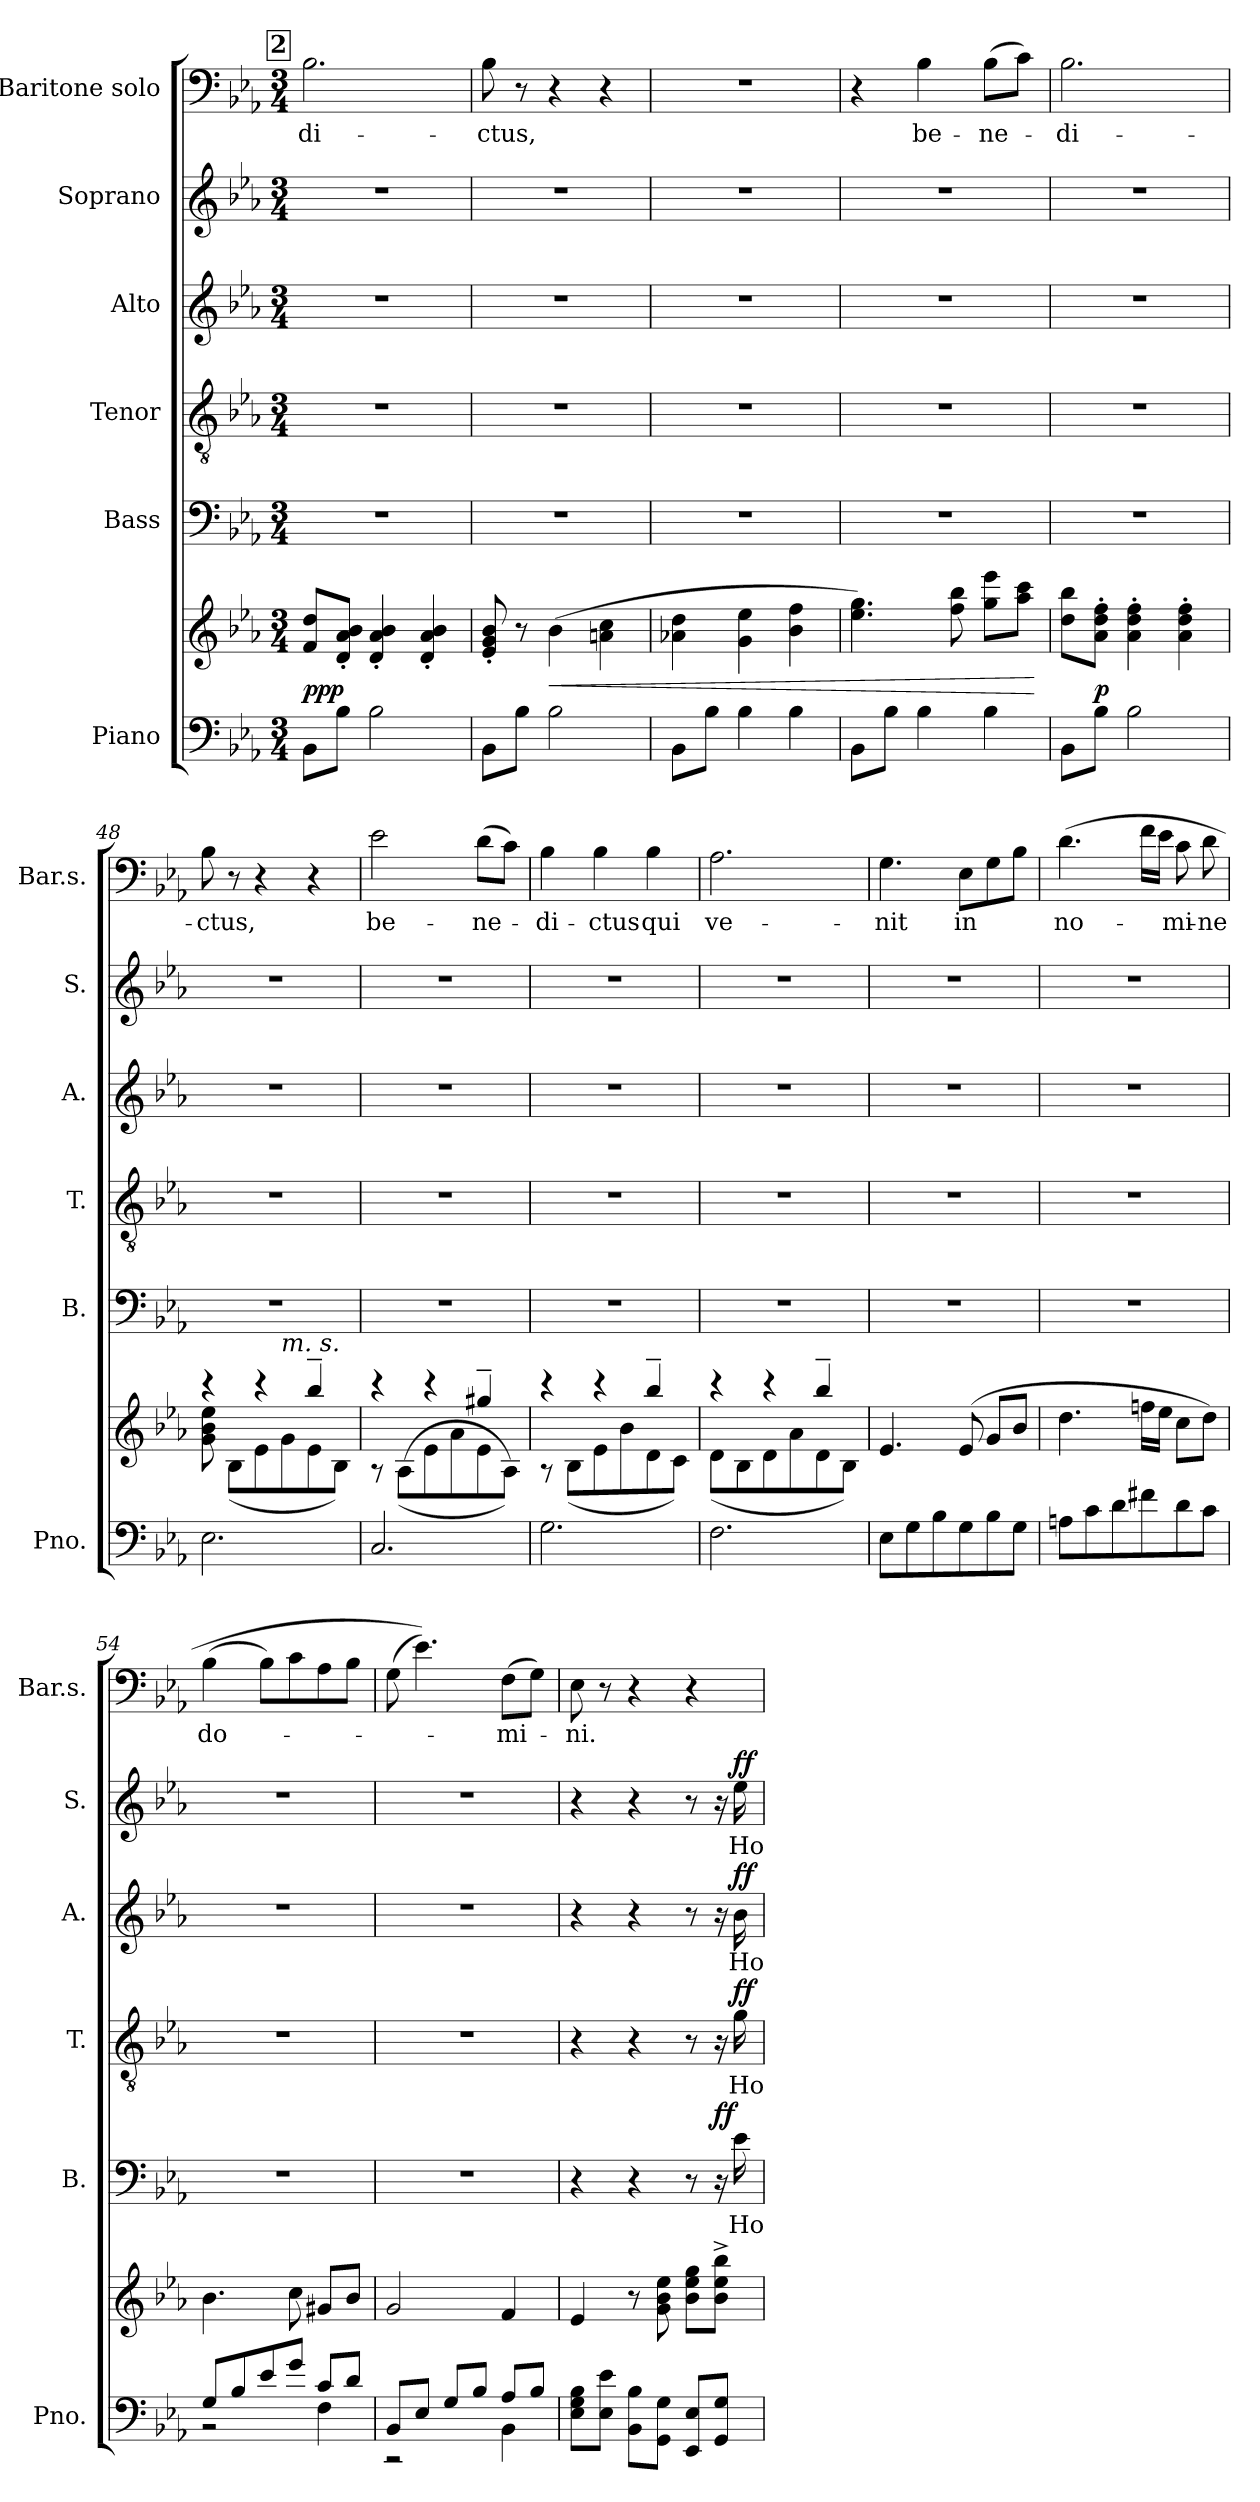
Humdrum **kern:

**kern	**kern	**dynam	**kern	**text	**dynam	**kern	**text	**dynam	**kern	**text	**dynam	**kern	**text	**dynam	**kern	**text
*part6	*part6	*part6	*part5	*part5	*part5	*part4	*part4	*part4	*part3	*part3	*part3	*part2	*part2	*part2	*part1	*part1
*staff7	*staff6	*staff6/7	*staff5	*staff5	*staff5	*staff4	*staff4	*staff4	*staff3	*staff3	*staff3	*staff2	*staff2	*staff2	*staff1	*staff1
*I"Piano	*	*	*I"Bass	*	*	*I"Tenor	*	*	*I"Alto	*	*	*I"Soprano	*	*	*I"Baritone solo	*
*I'Pno.	*	*	*I'B.	*	*	*I'T.	*	*	*I'A.	*	*	*I'S.	*	*	*I'Bar.s.	*
*clefF4	*clefG2	*	*clefF4	*	*	*clefGv2	*	*	*clefG2	*	*	*clefG2	*	*	*clefF4	*
*k[b-e-a-]	*k[b-e-a-]	*	*k[b-e-a-]	*	*	*k[b-e-a-]	*	*	*k[b-e-a-]	*	*	*k[b-e-a-]	*	*	*k[b-e-a-]	*
*M3/4	*M3/4	*	*M3/4	*	*	*M3/4	*	*	*M3/4	*	*	*M3/4	*	*	*M3/4	*
!!LO:REH:place=s1:a:B:fs=14:t=2
=43	=43	=43	=43	=43	=43	=43	=43	=43	=43	=43	=43	=43	=43	=43	=43	=43
!	!	!LO:DY:a=2	!	!	!	!	!	!	!	!	!	!	!	!	!	!
!	!	!LO:DY:n=1:a	!	!	!	!	!	!	!	!	!	!	!	!	!	!
!	!	!LO:DY:n=2:a	!	!	!	!	!	!	!	!	!	!	!	!	!	!
8BB-\L	8f/ 8dd/L	p p p	2.r	.	.	2.r	.	.	2.r	.	.	2.r	.	.	2.B-\	-di-
8B-\J	8d/' 8a-/' 8b-/'J	.	.	.	.	.	.	.	.	.	.	.	.	.	.	.
2B-\	4d/' 4a-/' 4b-/'	.	.	.	.	.	.	.	.	.	.	.	.	.	.	.
.	4d/' 4a-/' 4b-/'	.	.	.	.	.	.	.	.	.	.	.	.	.	.	.
!!LO:LB:g=z
=44	=44	=44	=44	=44	=44	=44	=44	=44	=44	=44	=44	=44	=44	=44	=44	=44
8BB-\L	8e-/' 8g/' 8b-/'	.	2.r	.	.	2.r	.	.	2.r	.	.	2.r	.	.	8B-\	-ctus,
8B-\J	8r	.	.	.	.	.	.	.	.	.	.	.	.	.	8r	.
!	!	!LO:HP:b	!	!	!	!	!	!	!	!	!	!	!	!	!	!
2B-\	(4b-\	<	.	.	.	.	.	.	.	.	.	.	.	.	4r	.
.	4an\ 4cc\	.	.	.	.	.	.	.	.	.	.	.	.	.	4r	.
=45	=45	=45	=45	=45	=45	=45	=45	=45	=45	=45	=45	=45	=45	=45	=45	=45
8BB-\L	4a-X\ 4dd\	.	2.r	.	.	2.r	.	.	2.r	.	.	2.r	.	.	2.r	.
8B-\J	.	.	.	.	.	.	.	.	.	.	.	.	.	.	.	.
4B-\	4g\ 4ee-\	.	.	.	.	.	.	.	.	.	.	.	.	.	.	.
4B-\	4b-\ 4ff\	.	.	.	.	.	.	.	.	.	.	.	.	.	.	.
=46	=46	=46	=46	=46	=46	=46	=46	=46	=46	=46	=46	=46	=46	=46	=46	=46
8BB-\L	4.ee-\ 4.gg\)	.	2.r	.	.	2.r	.	.	2.r	.	.	2.r	.	.	4r	.
8B-\J	.	.	.	.	.	.	.	.	.	.	.	.	.	.	.	.
4B-\	.	.	.	.	.	.	.	.	.	.	.	.	.	.	4B-\	be-
.	8ff\ 8bb-\	.	.	.	.	.	.	.	.	.	.	.	.	.	.	.
4B-\	8gg\ 8eee-\L	.	.	.	.	.	.	.	.	.	.	.	.	.	(8B-\L	-ne-
.	8aa-\ 8ccc\J	.	.	.	.	.	.	.	.	.	.	.	.	.	8c\J)	.
.	.	[	.	.	.	.	.	.	.	.	.	.	.	.	.	.
=47	=47	=47	=47	=47	=47	=47	=47	=47	=47	=47	=47	=47	=47	=47	=47	=47
8BB-\L	8dd\ 8bb-\L	.	2.r	.	.	2.r	.	.	2.r	.	.	2.r	.	.	2.B-\	-di-
!	!	!LO:DY:a=2	!	!	!	!	!	!	!	!	!	!	!	!	!	!
8B-\J	8a-\' 8dd\' 8ff\'J	p	.	.	.	.	.	.	.	.	.	.	.	.	.	.
2B-\	4a-\' 4dd\' 4ff\'	.	.	.	.	.	.	.	.	.	.	.	.	.	.	.
.	4a-\' 4dd\' 4ff\'	.	.	.	.	.	.	.	.	.	.	.	.	.	.	.
=48	=48	=48	=48	=48	=48	=48	=48	=48	=48	=48	=48	=48	=48	=48	=48	=48
*	*^	*	*	*	*	*	*	*	*	*	*	*	*	*	*	*
2.E-\	4r	8g\ 8b-\ 8ee-\	.	2.r	.	.	2.r	.	.	2.r	.	.	2.r	.	.	8B-\	-ctus,
.	.	(8B-\L	.	.	.	.	.	.	.	.	.	.	.	.	.	8r	.
.	4r	8e-\	.	.	.	.	.	.	.	.	.	.	.	.	.	4r	.
!	!	!LO:TX:a:i:t=m. s.	!	!	!	!	!	!	!	!	!	!	!	!	!	!	!
.	.	8g\	.	.	.	.	.	.	.	.	.	.	.	.	.	.	.
.	4bb-~/	8e-\	.	.	.	.	.	.	.	.	.	.	.	.	.	4r	.
.	.	8B-\J)	.	.	.	.	.	.	.	.	.	.	.	.	.	.	.
=49	=49	=49	=49	=49	=49	=49	=49	=49	=49	=49	=49	=49	=49	=49	=49	=49	=49
2.C/	4r	8r	.	2.r	.	.	2.r	.	.	2.r	.	.	2.r	.	.	2e-\	be-
.	.	((8A-\L	.	.	.	.	.	.	.	.	.	.	.	.	.	.	.
.	4r	8e-\	.	.	.	.	.	.	.	.	.	.	.	.	.	.	.
.	.	8a-\	.	.	.	.	.	.	.	.	.	.	.	.	.	.	.
.	4gg#X~/	8e-\	.	.	.	.	.	.	.	.	.	.	.	.	.	(8d\L	-ne-
.	.	8A-\J))	.	.	.	.	.	.	.	.	.	.	.	.	.	8c\J)	.
=50	=50	=50	=50	=50	=50	=50	=50	=50	=50	=50	=50	=50	=50	=50	=50	=50	=50
2.G\	4r	8r	.	2.r	.	.	2.r	.	.	2.r	.	.	2.r	.	.	4B-\	-di-
.	.	(8B-\L	.	.	.	.	.	.	.	.	.	.	.	.	.	.	.
.	4r	8e-\	.	.	.	.	.	.	.	.	.	.	.	.	.	4B-\	-ctus
.	.	8b-\	.	.	.	.	.	.	.	.	.	.	.	.	.	.	.
.	4bb-~/	8d\	.	.	.	.	.	.	.	.	.	.	.	.	.	4B-\	qui
.	.	8c\J)	.	.	.	.	.	.	.	.	.	.	.	.	.	.	.
!!LO:PB:g=z
=51	=51	=51	=51	=51	=51	=51	=51	=51	=51	=51	=51	=51	=51	=51	=51	=51	=51
2.F\	4r	(8d\L	.	2.r	.	.	2.r	.	.	2.r	.	.	2.r	.	.	2.A-\	ve-
.	.	8B-\	.	.	.	.	.	.	.	.	.	.	.	.	.	.	.
.	4r	8d\	.	.	.	.	.	.	.	.	.	.	.	.	.	.	.
.	.	8a-\	.	.	.	.	.	.	.	.	.	.	.	.	.	.	.
.	4bb-~/	8d\	.	.	.	.	.	.	.	.	.	.	.	.	.	.	.
.	.	8B-\J)	.	.	.	.	.	.	.	.	.	.	.	.	.	.	.
*	*v	*v	*	*	*	*	*	*	*	*	*	*	*	*	*	*	*
=52	=52	=52	=52	=52	=52	=52	=52	=52	=52	=52	=52	=52	=52	=52	=52	=52
8E-\L	4.e-/	.	2.r	.	.	2.r	.	.	2.r	.	.	2.r	.	.	4.G\	-nit
8G\	.	.	.	.	.	.	.	.	.	.	.	.	.	.	.	.
8B-\	.	.	.	.	.	.	.	.	.	.	.	.	.	.	.	.
8G\	(8e-/	.	.	.	.	.	.	.	.	.	.	.	.	.	8E-\L	in
8B-\	8g/L	.	.	.	.	.	.	.	.	.	.	.	.	.	8G\	.
8G\J	8b-/J	.	.	.	.	.	.	.	.	.	.	.	.	.	8B-\J	.
=53	=53	=53	=53	=53	=53	=53	=53	=53	=53	=53	=53	=53	=53	=53	=53	=53
8An\L	4.dd\	.	2.r	.	.	2.r	.	.	2.r	.	.	2.r	.	.	(4.d\	no-
8c\	.	.	.	.	.	.	.	.	.	.	.	.	.	.	.	.
8d\	.	.	.	.	.	.	.	.	.	.	.	.	.	.	.	.
8f#X\	16ffn\LL	.	.	.	.	.	.	.	.	.	.	.	.	.	16f\LL	.
.	16ee-\JJ	.	.	.	.	.	.	.	.	.	.	.	.	.	16e-\JJ	.
8d\	8cc\L	.	.	.	.	.	.	.	.	.	.	.	.	.	8c\	-mi-
8c\J	8dd\J)	.	.	.	.	.	.	.	.	.	.	.	.	.	8d\	-ne
=54	=54	=54	=54	=54	=54	=54	=54	=54	=54	=54	=54	=54	=54	=54	=54	=54
*^	*	*	*	*	*	*	*	*	*	*	*	*	*	*	*	*
8G/L	2r	4.b-\	.	2.r	.	.	2.r	.	.	2.r	.	.	2.r	.	.	(4B-\	do-
8B-/	.	.	.	.	.	.	.	.	.	.	.	.	.	.	.	.	.
8e-/	.	.	.	.	.	.	.	.	.	.	.	.	.	.	.	8B-\L)	.
8g/J	.	8cc\	.	.	.	.	.	.	.	.	.	.	.	.	.	8c\	.
4F\	8c/L	8g#X/L	.	.	.	.	.	.	.	.	.	.	.	.	.	8A-\	.
.	8d/J	8b-/J	.	.	.	.	.	.	.	.	.	.	.	.	.	8B-\J	.
=55	=55	=55	=55	=55	=55	=55	=55	=55	=55	=55	=55	=55	=55	=55	=55	=55	=55
8BB-/L	2r	2g/	.	2.r	.	.	2.r	.	.	2.r	.	.	2.r	.	.	(8G\	.
8E-/J	.	.	.	.	.	.	.	.	.	.	.	.	.	.	.	4.e-\))	.
8G/L	.	.	.	.	.	.	.	.	.	.	.	.	.	.	.	.	.
8B-/J	.	.	.	.	.	.	.	.	.	.	.	.	.	.	.	.	.
4BB-\	8A-/L	4f/	.	.	.	.	.	.	.	.	.	.	.	.	.	(8F\L	-mi-
.	8B-/J	.	.	.	.	.	.	.	.	.	.	.	.	.	.	8G\J)	.
*v	*v	*	*	*	*	*	*	*	*	*	*	*	*	*	*	*	*
!!LO:LB:g=z
=56	=56	=56	=56	=56	=56	=56	=56	=56	=56	=56	=56	=56	=56	=56	=56	=56
8E-\ 8G\ 8B-\L	4e-/	.	4r	.	.	4r	.	.	4r	.	.	4r	.	.	8E-\	-ni.
8E-\ 8e-\J	.	.	.	.	.	.	.	.	.	.	.	.	.	.	8r	.
8BB-\ 8B-\L	8r	.	4r	.	.	4r	.	.	4r	.	.	4r	.	.	4r	.
8GG\ 8G\J	8g\ 8b-\ 8ee-\	.	.	.	.	.	.	.	.	.	.	.	.	.	.	.
8EE-/ 8E-/L	8b-\ 8ee-\ 8gg\L	.	8r	.	.	8r	.	.	8r	.	.	8r	.	.	4r	.
!	!	!	!	!	!LO:DY:a	!	!	!	!	!	!	!	!	!	!	!
8GG/ 8G/J	8b-\^ 8ee-\^ 8bb-\^J	.	16r	.	ff	16r	.	.	16r	.	.	16r	.	.	.	.
!	!	!	!	!	!	!	!	!LO:DY:a	!	!	!LO:DY:a	!	!	!LO:DY:a	!	!
.	.	.	16e-\	Ho-	.	16g\	Ho-	ff	16b-\	Ho-	ff	16ee-\	Ho-	ff	.	.
=	=	=	=	=	=	=	=	=	=	=	=	=	=	=	=	=
*-	*-	*-	*-	*-	*-	*-	*-	*-	*-	*-	*-	*-	*-	*-	*-	*-
